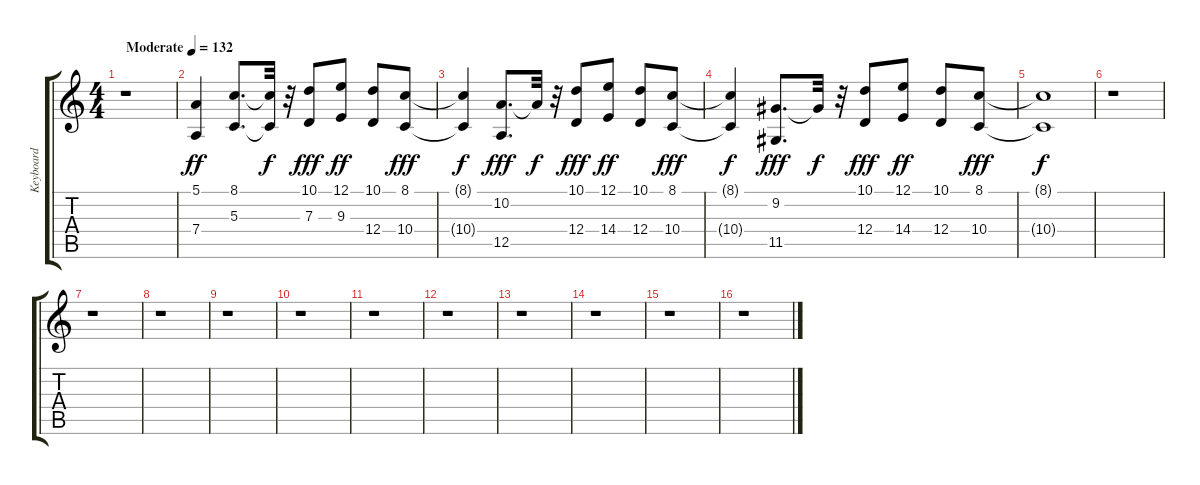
\track ("Keyboard" "Keyboard") {instrument stringensemble1}
\staff {score tabs}
\tuning (E4 B3 G3 D3 A2 E2) {hide}
\ts (4 4)
\tempo (132 "Moderate")
\clef g2
\ks c
r.1{dy ff instrument stringensemble1} |
(5.1 7.4).4 (8.1 5.3).8{d} (8.1{t} 5.3{t}).32{dy f} r.32 (10.1 7.3).8{dy fff} (12.1 9.3).8{dy ff} (10.1 12.4).8 (8.1 10.4).8{dy fff} |
(8.1{t} 10.4{t}).4{dy f} (10.2 12.5).8{d dy fff} 10.2{t}.32{dy f} r.32 (10.1 12.4).8{dy fff} (12.1 14.4).8{dy ff} (10.1 12.4).8 (8.1 10.4).8{dy fff} |
(8.1{t} 10.4{t}).4{dy f} (9.2 11.5).8{d dy fff} 9.2{t}.32{dy f} r.32 (10.1 12.4).8{dy fff} (12.1 14.4).8{dy ff} (10.1 12.4).8 (8.1 10.4).8{dy fff} |
(8.1{t} 10.4{t}).1{dy f} |
r.1 |
r.1 |
r.1 |
r.1 |
r.1 |
r.1 |
r.1 |
r.1 |
r.1 |
r.1 |
r.1
